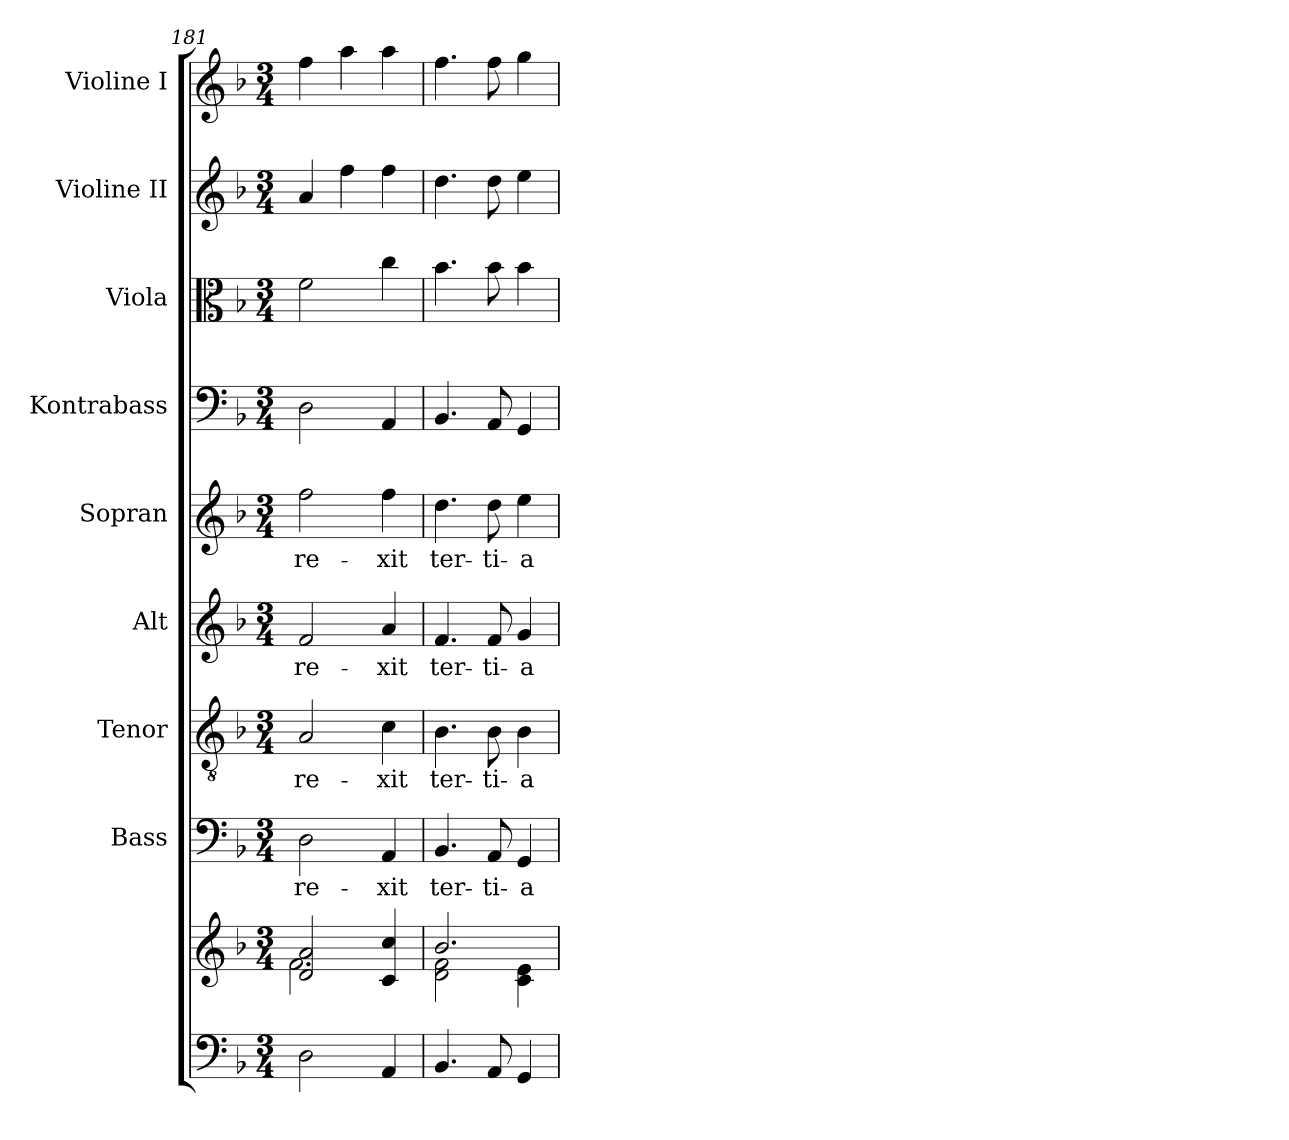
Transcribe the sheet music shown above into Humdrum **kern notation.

**kern	**kern	**kern	**text	**kern	**text	**kern	**text	**kern	**text	**kern	**kern	**kern	**kern
*part9	*part9	*part8	*part8	*part7	*part7	*part6	*part6	*part5	*part5	*part4	*part3	*part2	*part1
*staff10	*staff9	*staff8	*staff8	*staff7	*staff7	*staff6	*staff6	*staff5	*staff5	*staff4	*staff3	*staff2	*staff1
*	*	*I"Bass	*	*I"Tenor	*	*I"Alt	*	*I"Sopran	*	*I"Kontrabass	*I"Viola	*I"Violine II	*I"Violine I
*	*	*I'B.	*	*I'T.	*	*I'A.	*	*I'S.	*	*I'Kb.	*I'Vla.	*I'Vl. II	*I'Vl. I
*clefF4	*clefG2	*clefF4	*	*clefGv2	*	*clefG2	*	*clefG2	*	*clefF4	*clefC3	*clefG2	*clefG2
*	*	*	*	*	*	*	*	*	*	*ITrd7c12	*	*	*
*k[b-]	*k[b-]	*k[b-]	*	*k[b-]	*	*k[b-]	*	*k[b-]	*	*k[b-]	*k[b-]	*k[b-]	*k[b-]
*F:	*F:	*F:	*	*F:	*	*F:	*	*F:	*	*F:	*F:	*F:	*F:
*M3/4	*M3/4	*M3/4	*	*M3/4	*	*M3/4	*	*M3/4	*	*M3/4	*M3/4	*M3/4	*M3/4
=181	=181	=181	=181	=181	=181	=181	=181	=181	=181	=181	=181	=181	=181
*	*^	*	*	*	*	*	*	*	*	*	*	*	*
!	!	!	!	!LO:LY:b	!	!LO:LY:b	!	!LO:LY:b	!	!LO:LY:b	!	!	!	!
2D\	2d/ 2a/	2.f\	2D\	-re-	2A/	-re-	2f/	-re-	2ff\	-re-	2DD\	2f\	4a/	4ff\
.	.	.	.	.	.	.	.	.	.	.	.	.	4ff\	4aa\
!	!	!	!	!LO:LY:b	!	!LO:LY:b	!	!LO:LY:b	!	!LO:LY:b	!	!	!	!
4AA/	4c/ 4cc/	.	4AA/	-xit	4c\	-xit	4a/	-xit	4ff\	-xit	4AAA/	4cc\	4ff\	4aa\
=182	=182	=182	=182	=182	=182	=182	=182	=182	=182	=182	=182	=182	=182	=182
!	!	!	!	!LO:LY:b	!	!LO:LY:b	!	!LO:LY:b	!	!LO:LY:b	!	!	!	!
4.BB-/	2.b-/	2d\ 2f\	4.BB-/	ter-	4.B-\	ter-	4.f/	ter-	4.dd\	ter-	4.BBB-/	4.b-\	4.dd\	4.ff\
!	!	!	!	!LO:LY:b	!	!LO:LY:b	!	!LO:LY:b	!	!LO:LY:b	!	!	!	!
8AA/	.	.	8AA/	-ti-	8B-\	-ti-	8f/	-ti-	8dd\	-ti-	8AAA/	8b-\	8dd\	8ff\
!	!	!	!	!LO:LY:b	!	!LO:LY:b	!	!LO:LY:b	!	!LO:LY:b	!	!	!	!
4GG/	.	4c\ 4e\	4GG/	-a	4B-\	-a	4g/	-a	4ee\	-a	4GGG/	4b-\	4ee\	4gg\
*	*v	*v	*	*	*	*	*	*	*	*	*	*	*	*
=	=	=	=	=	=	=	=	=	=	=	=	=	=
*-	*-	*-	*-	*-	*-	*-	*-	*-	*-	*-	*-	*-	*-
